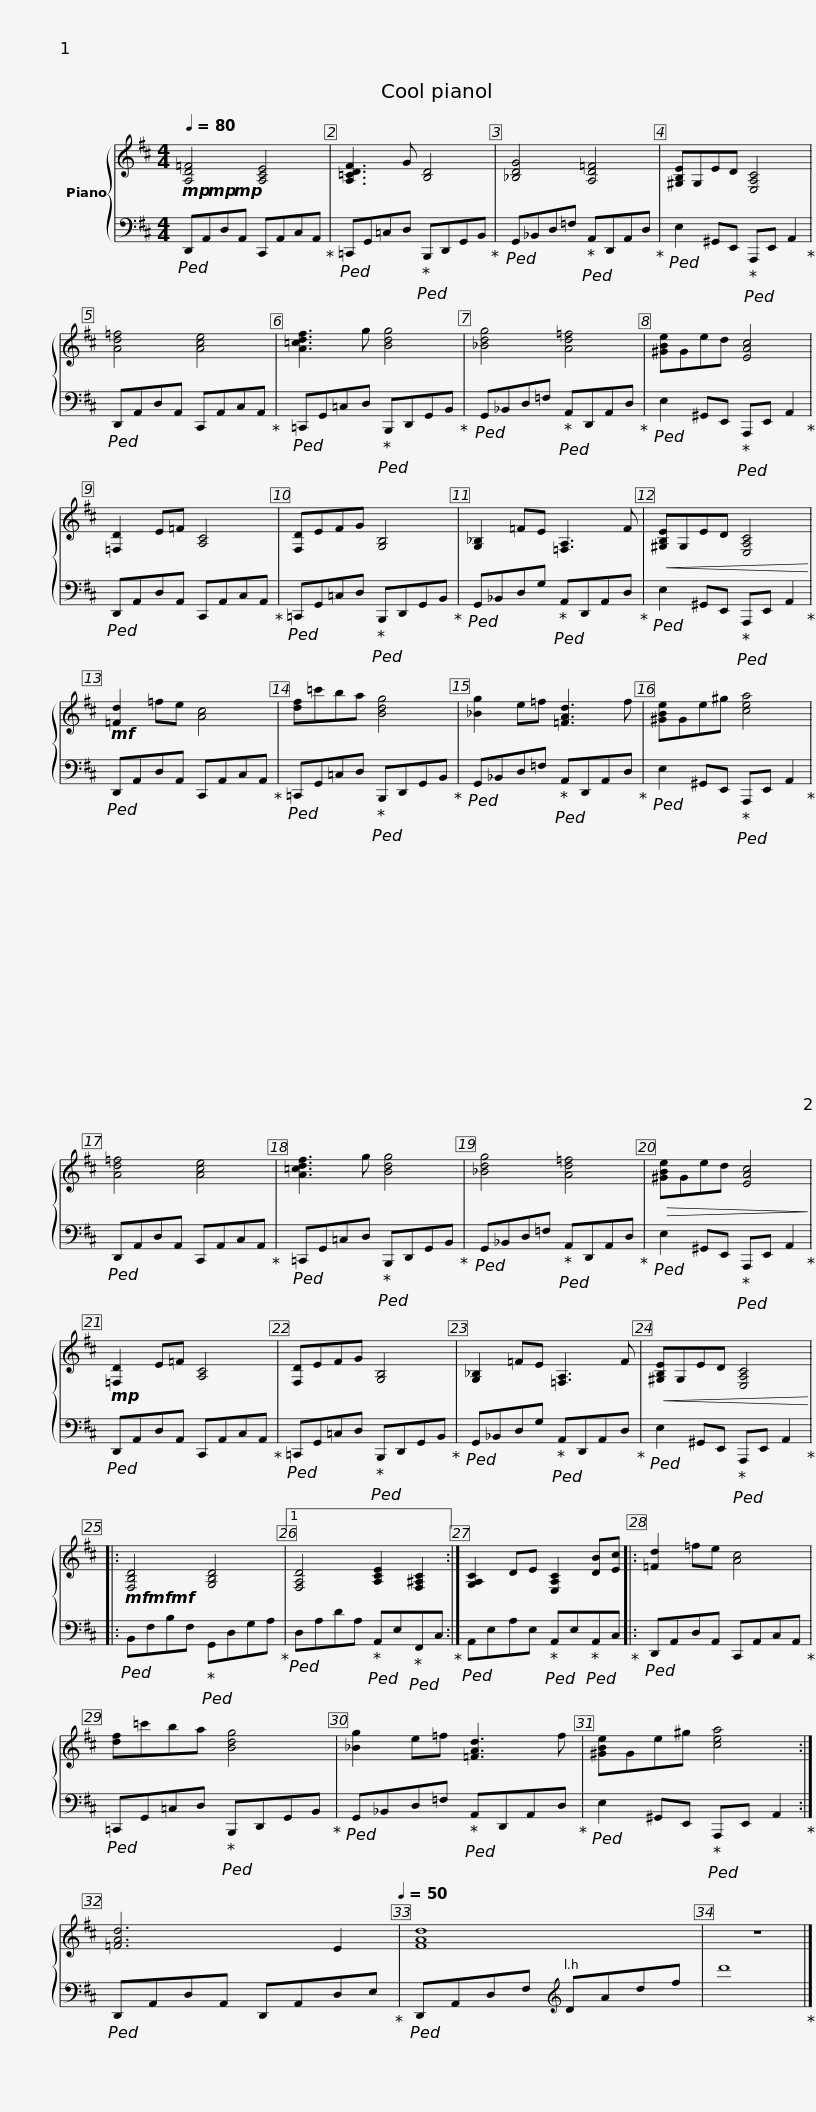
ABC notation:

X:1
%%score { 1 | 2 }
L:1/8
Q:1/4=80
M:4/4
I:linebreak $
K:D
V:1 treble
V:2 bass
V:1
!mp!!mp!!mp! [A,D=F]4 [A,CE]4 | [A,=CDF]3 G [B,D]4 | [_B,DG]4 [A,D=F]4 | [^G,B,E]G,ED [E,A,C]4 |$ [Ad=f]4 [Ace]4 | %5
 [A=cdf]3 g [Bdg]4 | [_Bdg]4 [Ad=f]4 | [^GBe]Ged [EAc]4 | [=F,D]2 E=F [A,C]4 |$ [F,D]EFG [G,B,]4 | %10
 [G,_B,]2 =FE [=F,A,]3 F |!<(! [^G,B,E]G,ED [E,A,C]4!<)! |!mf! [=Fd]2 =fe [Ac]4 |$ [df]=c'ba [Bdg]4 | [_Bg]2 e=f [=FAd]3 f | %15
 [^GBe]Ge^g [cea]4 | [Ad=f]4 [Ace]4 |$ [A=cdf]3 g [Bdg]4 | [_Bdg]4 [Ad=f]4 |!>(! [^GBe]Ged [EAc]4!>)! | %20
!mp! [=F,D]2 E=F [A,C]4 |$ [F,D]EFG [G,B,]4 | [G,_B,]2 =FE [=F,A,]3 F |!<(! [^G,B,E]G,ED [E,A,C]4!<)! |:!mf!!mf!!mf! [F,B,D]4 [G,B,D]4 |1$ %25
 [F,A,D]4 [A,CE]2 [F,^A,C]2 :| [G,A,C]2 DE [E,A,C]2 [DB][Ec] |: [=Fd]2 =fe [Ac]4 | [df]=c'ba [Bdg]4 |$ [_Bg]2 e=f [=FAd]3 f | %30
 [^GBe]Ge^g [cea]4 :|[Q:1/4=70] [=FAd]6[Q:1/4=55] E2[Q:1/4=65][Q:1/4=60][Q:1/4=50] | [FAd]8 | z8 |] %34
V:2
!ped! D,,A,,D,A,, C,,A,,C,A,,!ped-up! |!ped! =C,,G,,=C,D,!ped-up!!ped! B,,,D,,G,,B,,!ped-up! |!ped! G,,_B,,D,=F,!ped-up!!ped! A,,D,,A,,D,!ped-up! |!ped! E,2 ^G,,E,,!ped-up!!ped! A,,,E,, A,,2!ped-up! |$!ped! D,,A,,D,A,, C,,A,,C,A,,!ped-up! | %5
!ped! =C,,G,,=C,D,!ped-up!!ped! B,,,D,,G,,B,,!ped-up! |!ped! G,,_B,,D,=F,!ped-up!!ped! A,,D,,A,,D,!ped-up! |!ped! E,2 ^G,,E,,!ped-up!!ped! A,,,E,, A,,2!ped-up! |!ped! D,,A,,D,A,, C,,A,,C,A,,!ped-up! |$!ped! =C,,G,,=C,D,!ped-up!!ped! B,,,D,,G,,B,,!ped-up! | %10
!ped! G,,_B,,D,G,!ped-up!!ped! A,,D,,A,,D,!ped-up! |!ped! E,2 ^G,,E,,!ped-up!!ped! A,,,E,, A,,2!ped-up! |!ped! D,,A,,D,A,, C,,A,,C,A,,!ped-up! |$!ped! =C,,G,,=C,D,!ped-up!!ped! B,,,D,,G,,B,,!ped-up! |!ped! G,,_B,,D,=F,!ped-up!!ped! A,,D,,A,,D,!ped-up! | %15
!ped! E,2 ^G,,E,,!ped-up!!ped! A,,,E,, A,,2!ped-up! |!ped! D,,A,,D,A,, C,,A,,C,A,,!ped-up! |$!ped! =C,,G,,=C,D,!ped-up!!ped! B,,,D,,G,,B,,!ped-up! |!ped! G,,_B,,D,=F,!ped-up!!ped! A,,D,,A,,D,!ped-up! |!ped! E,2 ^G,,E,,!ped-up!!ped! A,,,E,, A,,2!ped-up! | %20
!ped! D,,A,,D,A,, C,,A,,C,A,,!ped-up! |$!ped! =C,,G,,=C,D,!ped-up!!ped! B,,,D,,G,,B,,!ped-up! |!ped! G,,_B,,D,G,!ped-up!!ped! A,,D,,A,,D,!ped-up! |!ped! E,2 ^G,,E,,!ped-up!!ped! A,,,E,, A,,2!ped-up! |:!ped! B,,F,B,F,!ped-up!!ped! G,,D,G,A,!ped-up! |1$ %25
!ped! D,A,DA,!ped-up!!ped! A,,E,!ped-up!!ped!F,,C,!ped-up! :|!ped! A,,E,A,E,!ped-up!!ped! A,,E,!ped-up!!ped!A,,C,!ped-up! |:!ped! D,,A,,D,A,, C,,A,,C,A,,!ped-up! |!ped! =C,,G,,=C,D,!ped-up!!ped! B,,,D,,G,,B,,!ped-up! |$!ped! G,,_B,,D,=F,!ped-up!!ped! A,,D,,A,,D,!ped-up! | %30
!ped! E,2 ^G,,E,,!ped-up!!ped! A,,,E,, A,,2!ped-up! :|!ped! D,,A,,D,A,, D,,A,,D,E,!ped-up! |!ped! D,,A,,D,F,[K:treble] DAdf | d'8!ped-up! |] %34
